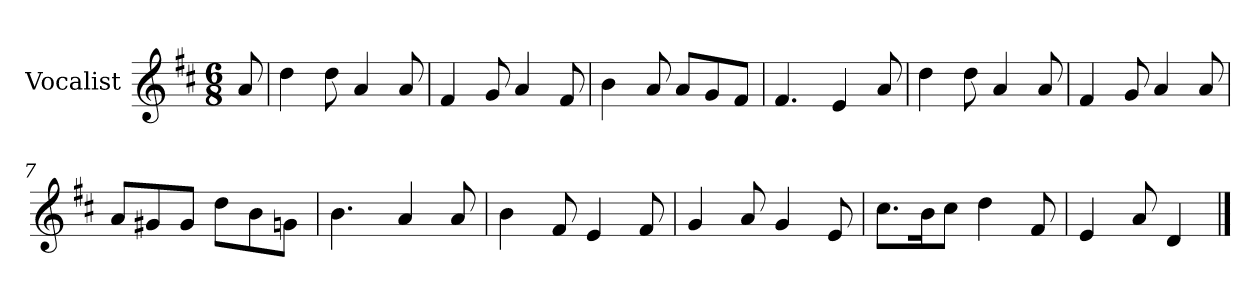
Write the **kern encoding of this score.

**kern
*part1
*staff1
*I"Vocalist
*k[f#c#]
*D:
*M6/8
=
8a
=1
4dd
8dd
4a
8a
=2
4f#
8g
4a
8f#
=3
4b
8a
8aL
8g
8f#J
=4
4.f#
4e
8a
=5
4dd
8dd
4a
8a
=6
4f#
8g
4a
8a
=7
8aL
8g#X
8g#J
8ddL
8b
8gnJ
=8
4.b
4a
8a
=9
4b
8f#
4e
8f#
=10
4g
8a
4g
8e
=11
8.cc#L
16bK
8cc#J
4dd
8f#
=12
4e
8a
4d
==
*-
